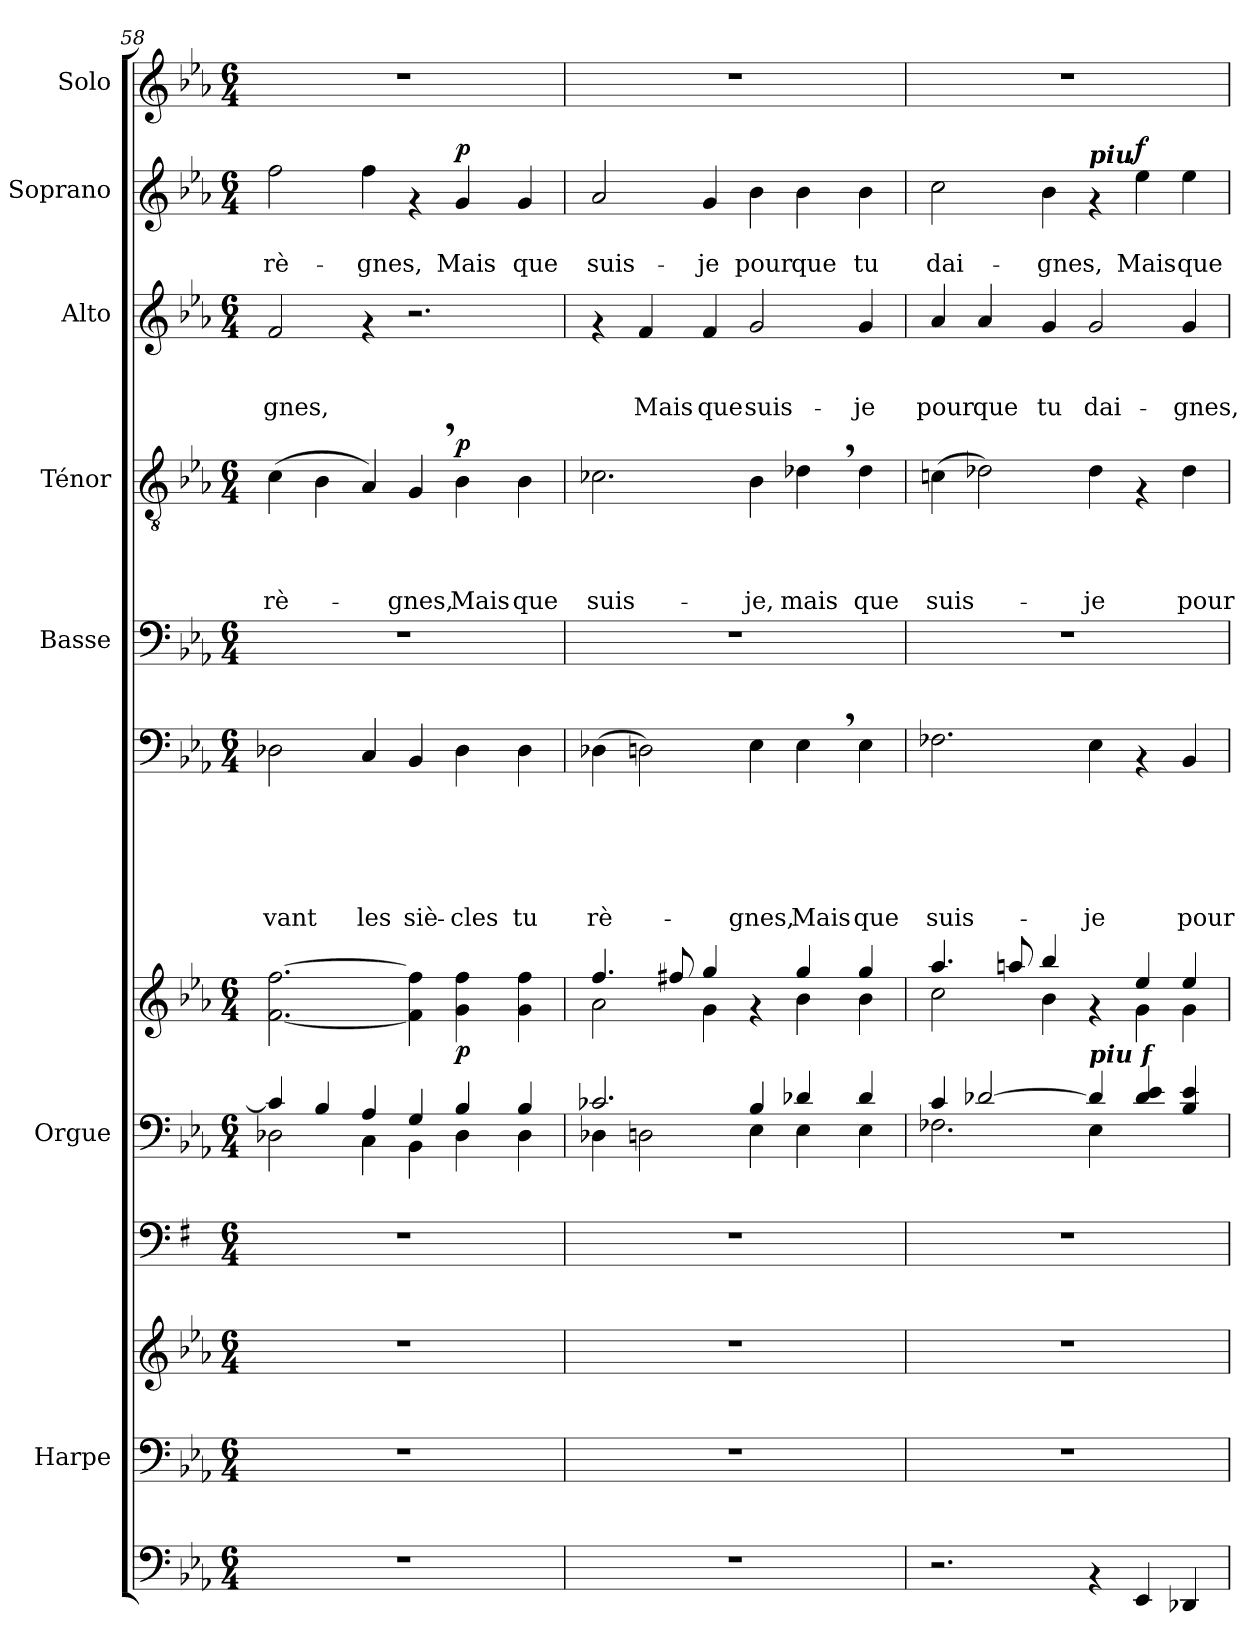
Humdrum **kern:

**kern	**kern	**kern	**kern	**kern	**kern	**dynam	**kern	**text	**text	**text	**text	**text	**text	**kern	**kern	**text	**text	**text	**text	**dynam	**kern	**text	**text	**text	**kern	**text	**text	**dynam	**kern
*part10	*part9	*part9	*part8	*part7	*part7	*part7	*part6	*part6	*part6	*part6	*part6	*part6	*part6	*part5	*part4	*part4	*part4	*part4	*part4	*part4	*part3	*part3	*part3	*part3	*part2	*part2	*part2	*part2	*part1
*staff12	*staff11	*staff10	*staff9	*staff8	*staff7	*staff7/8	*staff6	*staff6	*staff6	*staff6	*staff6	*staff6	*staff6	*staff5	*staff4	*staff4	*staff4	*staff4	*staff4	*staff4	*staff3	*staff3	*staff3	*staff3	*staff2	*staff2	*staff2	*staff2	*staff1
*	*I"Harpe	*	*	*I"Orgue	*	*	*	*	*	*	*	*	*	*I"Basse	*I"Ténor	*	*	*	*	*	*I"Alto	*	*	*	*I"Soprano	*	*	*	*I"Solo
*	*I'Hp	*	*	*	*	*	*	*	*	*	*	*	*	*	*	*	*	*	*	*	*	*	*	*	*	*	*	*	*
!!LO:PB:g=z
*clefF4	*clefF4	*clefG2	*clefF4	*clefF4	*clefG2	*	*clefF4	*	*	*	*	*	*	*clefF4	*clefGv2	*	*	*	*	*	*clefG2	*	*	*	*clefG2	*	*	*	*clefG2
*	*	*	*ITrd-3c-5	*	*	*	*	*	*	*	*	*	*	*	*	*	*	*	*	*	*	*	*	*	*	*	*	*	*
*k[b-e-a-]	*k[b-e-a-]	*k[b-e-a-]	*k[]	*k[b-e-a-]	*k[b-e-a-]	*	*k[b-e-a-]	*	*	*	*	*	*	*k[b-e-a-]	*k[b-e-a-]	*	*	*	*	*	*k[b-e-a-]	*	*	*	*k[b-e-a-]	*	*	*	*k[b-e-a-]
*E-:	*E-:	*E-:	*C:	*E-:	*E-:	*	*E-:	*	*	*	*	*	*	*E-:	*E-:	*	*	*	*	*	*E-:	*	*	*	*E-:	*	*	*	*E-:
*M6/4	*M6/4	*M6/4	*M6/4	*M6/4	*M6/4	*	*M6/4	*	*	*	*	*	*	*M6/4	*M6/4	*	*	*	*	*	*M6/4	*	*	*	*M6/4	*	*	*	*M6/4
=58	=58	=58	=58	=58	=58	=58	=58	=58	=58	=58	=58	=58	=58	=58	=58	=58	=58	=58	=58	=58	=58	=58	=58	=58	=58	=58	=58	=58	=58
*	*	*	*	*^	*	*	*	*	*	*	*	*	*	*	*	*	*	*	*	*	*	*	*	*	*	*	*	*	*
!	!	!	!	!	!	!	!	!	!	!	!	!	!	!LO:LY:b	!	!	!	!	!	!LO:LY:b	!	!	!	!	!LO:LY:b	!	!	!LO:LY:b	!	!
1.r	1.r	1.r	1.r	4c/]	2D-X\	[<2.f\ [>2.ff\	.	2D-X\	.	.	.	.	.	-vant	1.r	(>4c\	.	.	.	rè-	.	2f/	.	.	-gnes,	2ff\	.	rè-	.	1.r
.	.	.	.	4B-/	.	.	.	.	.	.	.	.	.	.	.	4B-\	.	.	.	.	.	.	.	.	.	.	.	.	.	.
!	!	!	!	!	!	!	!	!	!	!	!	!	!	!LO:LY:b	!	!	!	!	!	!	!	!	!	!	!	!	!	!LO:LY:b	!	!
.	.	.	.	4A-/	4C\	.	.	4C/	.	.	.	.	.	les	.	4A-/)	.	.	.	.	.	4rf	.	.	.	4ff\	.	-gnes,	.	.
!	!	!	!	!	!	!	!	!	!	!	!	!	!	!LO:LY:b	!	!	!	!	!	!LO:LY:b	!	!	!	!	!	!	!	!	!	!
.	.	.	.	4G/	4BB-\	4f\] 4ff\]	.	4BB-/	.	.	.	.	.	siè-	.	4G,>/	.	.	.	-gnes,	.	2.r	.	.	.	4rf	.	.	.	.
!	!	!	!	!	!	!	!LO:DY:b	!	!	!	!	!	!	!LO:LY:b	!	!	!	!	!	!LO:LY:b	!LO:DY:a	!	!	!	!	!	!	!LO:LY:b	!LO:DY:a	!
.	.	.	.	4B-/	4D-\	4g\ 4ff\	p	4D-\	.	.	.	.	.	-cles	.	4B-\	.	.	.	Mais	p	.	.	.	.	4g/	.	Mais	p	.
!	!	!	!	!	!	!	!	!	!	!	!	!	!	!LO:LY:b	!	!	!	!	!	!LO:LY:b	!	!	!	!	!	!	!	!LO:LY:b	!	!
.	.	.	.	4B-/	4D-\	4g\ 4ff\	.	4D-\	.	.	.	.	.	tu	.	4B-\	.	.	.	que	.	.	.	.	.	4g/	.	que	.	.
=59	=59	=59	=59	=59	=59	=59	=59	=59	=59	=59	=59	=59	=59	=59	=59	=59	=59	=59	=59	=59	=59	=59	=59	=59	=59	=59	=59	=59	=59	=59
*	*	*	*	*	*	*^	*	*	*	*	*	*	*	*	*	*	*	*	*	*	*	*	*	*	*	*	*	*	*	*
!	!	!	!	!	!	!	!	!	!	!	!	!	!	!	!LO:LY:b	!	!	!	!	!	!LO:LY:b	!	!	!	!	!	!	!	!LO:LY:b	!	!
1.r	1.r	1.r	1.r	2.c-X/	4D-X\	4.ff/	2a-\	.	(>4D-X\	.	.	.	.	.	rè-	1.r	2.c-X\	.	.	.	suis-	.	4rf	.	.	.	2a-/	.	suis-	.	1.r
!	!	!	!	!	!	!	!	!	!	!	!	!	!	!	!	!	!	!	!	!	!	!	!	!	!	!LO:LY:b	!	!	!	!	!
.	.	.	.	.	2Dn\	.	.	.	2Dn\)	.	.	.	.	.	.	.	.	.	.	.	.	.	4f/	.	.	Mais	.	.	.	.	.
.	.	.	.	.	.	8ff#X/	.	.	.	.	.	.	.	.	.	.	.	.	.	.	.	.	.	.	.	.	.	.	.	.	.
!	!	!	!	!	!	!	!	!	!	!	!	!	!	!	!	!	!	!	!	!	!	!	!	!	!	!LO:LY:b	!	!	!LO:LY:b	!	!
.	.	.	.	.	.	4gg/	4g\	.	.	.	.	.	.	.	.	.	.	.	.	.	.	.	4f/	.	.	que	4g/	.	-je	.	.
!	!	!	!	!	!	!	!	!	!	!	!	!	!	!	!LO:LY:b	!	!	!	!	!	!LO:LY:b	!	!	!	!	!LO:LY:b	!	!	!LO:LY:b	!	!
.	.	.	.	4B-/	4E-\	4rf	4ryy	.	4E-\	.	.	.	.	.	-gnes,	.	4B-\	.	.	.	-je,	.	2g/	.	.	suis-	4b-\	.	pour	.	.
!	!	!	!	!	!	!	!	!	!	!	!	!	!	!	!LO:LY:b	!	!	!	!	!	!LO:LY:b	!	!	!	!	!	!	!	!LO:LY:b	!	!
.	.	.	.	4d-X/	4E-\	4gg/	4b-\	.	4E-,>\	.	.	.	.	.	Mais	.	4d-X,>\	.	.	.	mais	.	.	.	.	.	4b-\	.	que	.	.
!	!	!	!	!	!	!	!	!	!	!	!	!	!	!	!LO:LY:b	!	!	!	!	!	!LO:LY:b	!	!	!	!	!LO:LY:b	!	!	!LO:LY:b	!	!
.	.	.	.	4d-/	4E-\	4gg/	4b-\	.	4E-\	.	.	.	.	.	que	.	4d-\	.	.	.	que	.	4g/	.	.	-je	4b-\	.	tu	.	.
=60	=60	=60	=60	=60	=60	=60	=60	=60	=60	=60	=60	=60	=60	=60	=60	=60	=60	=60	=60	=60	=60	=60	=60	=60	=60	=60	=60	=60	=60	=60	=60
!	!	!	!	!	!	!	!	!	!	!	!	!	!	!	!LO:LY:b	!	!	!	!	!	!LO:LY:b	!	!	!	!	!LO:LY:b	!	!	!LO:LY:b	!	!
2.r	1.r	1.r	1.r	4c/	2.F-X\	4.aa-/	2cc\	.	2.F-X\	.	.	.	.	.	suis-	1.r	(>4cn\	.	.	.	suis-	.	4a-/	.	.	pour	2cc\	.	dai-	.	1.r
!	!	!	!	!	!	!	!	!	!	!	!	!	!	!	!	!	!	!	!	!	!	!	!	!	!	!LO:LY:b	!	!	!	!	!
.	.	.	.	[<2d-X/	.	.	.	.	.	.	.	.	.	.	.	.	2d-X\)	.	.	.	.	.	4a-/	.	.	que	.	.	.	.	.
.	.	.	.	.	.	8aan/	.	.	.	.	.	.	.	.	.	.	.	.	.	.	.	.	.	.	.	.	.	.	.	.	.
!	!	!	!	!	!	!	!	!	!	!	!	!	!	!	!	!	!	!	!	!	!	!	!	!	!	!LO:LY:b	!	!	!LO:LY:b	!	!
.	.	.	.	.	.	4bb-/	4b-\	.	.	.	.	.	.	.	.	.	.	.	.	.	.	.	4g/	.	.	tu	4b-\	.	-gnes,	.	.
!	!	!	!	!	!	!	!	!	!	!	!	!	!	!	!	!	!	!	!	!	!	!	!	!	!	!	!LO:TX:a:Bi:t=piu	!	!	!	!
!	!	!	!	!	!	!LO:TX:b:Bi:t=piu f	!	!	!	!	!	!	!	!	!	!	!	!	!	!	!	!	!	!	!	!	!	!	!	!	!
!	!	!	!	!	!	!	!	!	!	!	!	!	!	!	!LO:LY:b	!	!	!	!	!	!LO:LY:b	!	!	!	!	!LO:LY:b	!	!	!	!	!
4rAA	.	.	.	4d-/]	4E-\	4rf	4ryy	.	4E-\	.	.	.	.	.	-je	.	4d-\	.	.	.	-je	.	2g/	.	.	dai-	4rf	.	.	.	.
!	!	!	!	!	!	!	!	!	!	!	!	!	!	!	!	!	!	!	!	!	!	!	!	!	!	!	!	!	!LO:LY:b	!LO:DY:a	!
4EE-/	.	.	.	4d-/ 4e-/	2ryy	4ee-/	4g\	.	4rAA	.	.	.	.	.	.	.	4rF	.	.	.	.	.	.	.	.	.	4ee-\	.	Mais	f	.
!	!	!	!	!	!	!	!	!	!	!	!	!	!	!	!LO:LY:b	!	!	!	!	!	!LO:LY:b	!	!	!	!	!LO:LY:b	!	!	!LO:LY:b	!	!
4DD-X/	.	.	.	4B-/ 4e-/	.	4ee-/	4g\	.	4BB-/	.	.	.	.	.	pour	.	4d-\	.	.	.	pour	.	4g/	.	.	-gnes,	4ee-\	.	que	.	.
*	*	*	*	*v	*v	*	*	*	*	*	*	*	*	*	*	*	*	*	*	*	*	*	*	*	*	*	*	*	*	*	*
*	*	*	*	*	*v	*v	*	*	*	*	*	*	*	*	*	*	*	*	*	*	*	*	*	*	*	*	*	*	*	*
=	=	=	=	=	=	=	=	=	=	=	=	=	=	=	=	=	=	=	=	=	=	=	=	=	=	=	=	=	=
*-	*-	*-	*-	*-	*-	*-	*-	*-	*-	*-	*-	*-	*-	*-	*-	*-	*-	*-	*-	*-	*-	*-	*-	*-	*-	*-	*-	*-	*-
